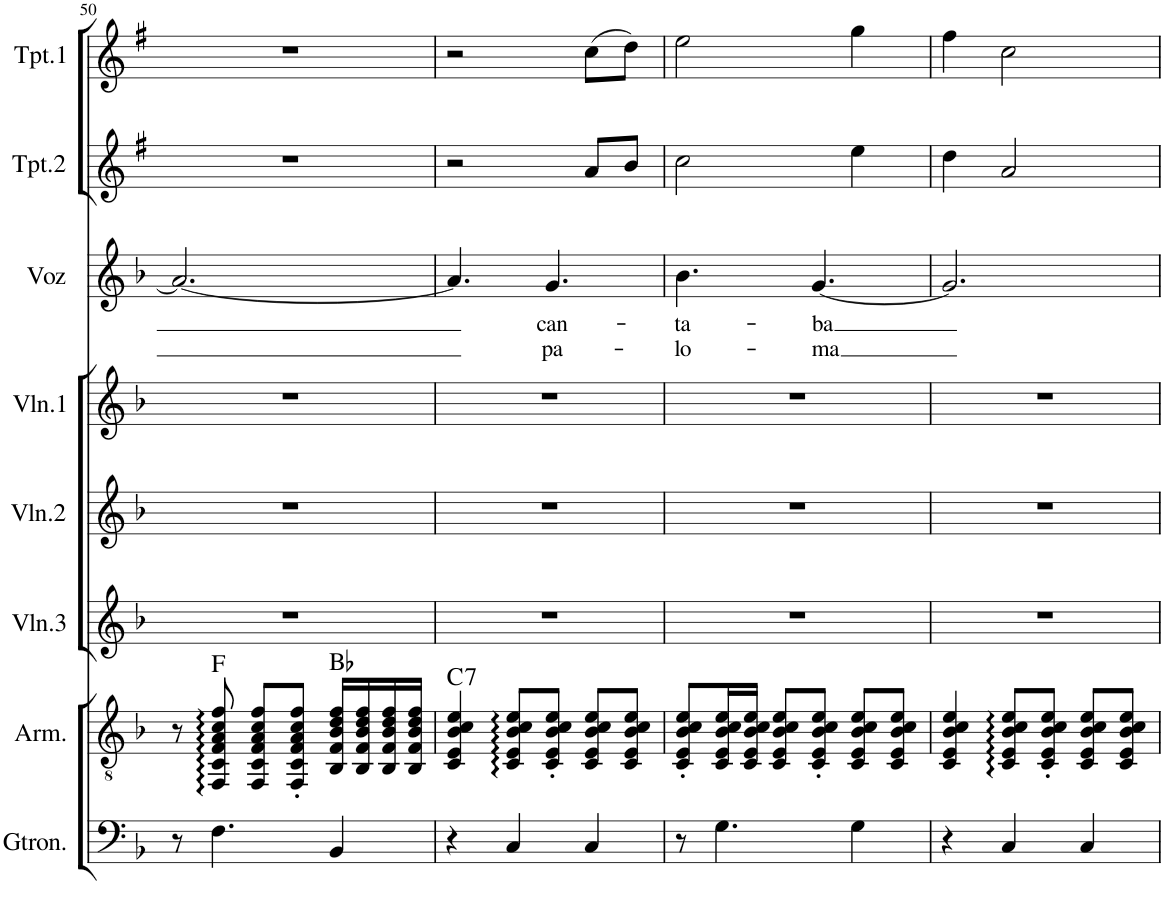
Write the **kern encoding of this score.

**kern	**kern	**harte	**kern	**kern	**kern	**kern	**text	**text	**kern	**kern
*part8	*part7	*part7	*part6	*part5	*part4	*part3	*part3	*part3	*part2	*part1
*staff8	*staff7	*	*staff6	*staff5	*staff4	*staff3	*staff3	*staff3	*staff2	*staff1
*I"Guitarrón	*I"Armonia	*	*I"Violin 3	*I"Violin 2	*I"Violin 1	*I"Voz	*	*	*I"Trompeta 2	*I"Trompeta 1
*	*I'Arm.	*	*I'Vln.3	*I'Vln.2	*I'Vln.1	*I'Voz	*	*	*I'Tpt.2	*I'Tpt.1
!!LO:PB:g=z
*clefF4	*clefGv2	*	*clefG2	*clefG2	*clefG2	*clefG2	*	*	*clefG2	*clefG2
*Trd7c12	*	*	*	*	*	*	*	*	*Trd1c2	*Trd1c2
*k[b-]	*k[b-]	*	*k[b-]	*k[b-]	*k[b-]	*k[b-]	*	*	*k[f#]	*k[f#]
*M3/4	*M3/4	*	*M3/4	*M3/4	*M3/4	*M3/4	*	*	*M3/4	*M3/4
=50	=50	=50	=50	=50	=50	=50	=50	=50	=50	=50
8r	8r	.	2.r	2.r	2.r	2.a/_	.	.	2.r	2.r
4.F\	8FF/ 8C/ 8F/ 8A/ 8c/ 8f/	F:maj	.	.	.	.	.	.	.	.
.	8FF/ 8C/ 8F/ 8A/ 8c/ 8f/L	.	.	.	.	.	.	.	.	.
.	8FF/' 8C/' 8F/' 8A/' 8c/' 8f/'J	.	.	.	.	.	.	.	.	.
4BB-/	16BB-/ 16F/ 16B-/ 16d/ 16f/LL	Bb:maj	.	.	.	.	.	.	.	.
.	16BB-/ 16F/ 16B-/ 16d/ 16f/	.	.	.	.	.	.	.	.	.
.	16BB-/ 16F/ 16B-/ 16d/ 16f/	.	.	.	.	.	.	.	.	.
.	16BB-/ 16F/ 16B-/ 16d/ 16f/JJ	.	.	.	.	.	.	.	.	.
=51	=51	=51	=51	=51	=51	=51	=51	=51	=51	=51
!	!	!LO:H:kt=7	!	!	!	!	!	!	!	!
4r	4C/ 4E/ 4B-/ 4c/ 4e/	C:7	2.r	2.r	2.r	4.a/]	.	.	2r	2r
4C/	8C/ 8E/ 8B-/ 8c/ 8e/L	.	.	.	.	.	.	.	.	.
!	!	!	!	!	!	!	!LO:LY:b	!LO:LY:b	!	!
.	8C/' 8E/' 8B-/' 8c/' 8e/'J	.	.	.	.	4.g/	can-	pa-	.	.
4C/	8C/ 8E/ 8B-/ 8c/ 8e/L	.	.	.	.	.	.	.	8a/L	(8cc\L
.	8C/ 8E/ 8B-/ 8c/ 8e/J	.	.	.	.	.	.	.	8b/J	8dd\J)
=52	=52	=52	=52	=52	=52	=52	=52	=52	=52	=52
!	!	!	!	!	!	!	!LO:LY:b	!LO:LY:b	!	!
8r	8C/' 8E/' 8B-/' 8c/' 8e/'L	.	2.r	2.r	2.r	4.b-\	-ta-	-lo-	2cc\	2ee\
4.G\	16C/ 16E/ 16B-/ 16c/ 16e/L	.	.	.	.	.	.	.	.	.
.	16C/ 16E/ 16B-/ 16c/ 16e/JJ	.	.	.	.	.	.	.	.	.
.	8C/ 8E/ 8B-/ 8c/ 8e/L	.	.	.	.	.	.	.	.	.
!	!	!	!	!	!	!	!LO:LY:b	!LO:LY:b	!	!
.	8C/' 8E/' 8B-/' 8c/' 8e/'J	.	.	.	.	[4.g/	-ba	-ma	.	.
4G\	8C/ 8E/ 8B-/ 8c/ 8e/L	.	.	.	.	.	.	.	4ee\	4gg\
.	8C/ 8E/ 8B-/ 8c/ 8e/J	.	.	.	.	.	.	.	.	.
=53	=53	=53	=53	=53	=53	=53	=53	=53	=53	=53
4r	4C/ 4E/ 4B-/ 4c/ 4e/	.	2.r	2.r	2.r	2.g/]	.	.	4dd\	4ff#\
4C/	8C/ 8E/ 8B-/ 8c/ 8e/L	.	.	.	.	.	.	.	2a/	2cc\
.	8C/' 8E/' 8B-/' 8c/' 8e/'J	.	.	.	.	.	.	.	.	.
4C/	8C/ 8E/ 8B-/ 8c/ 8e/L	.	.	.	.	.	.	.	.	.
.	8C/ 8E/ 8B-/ 8c/ 8e/J	.	.	.	.	.	.	.	.	.
=	=	=	=	=	=	=	=	=	=	=
*-	*-	*-	*-	*-	*-	*-	*-	*-	*-	*-
